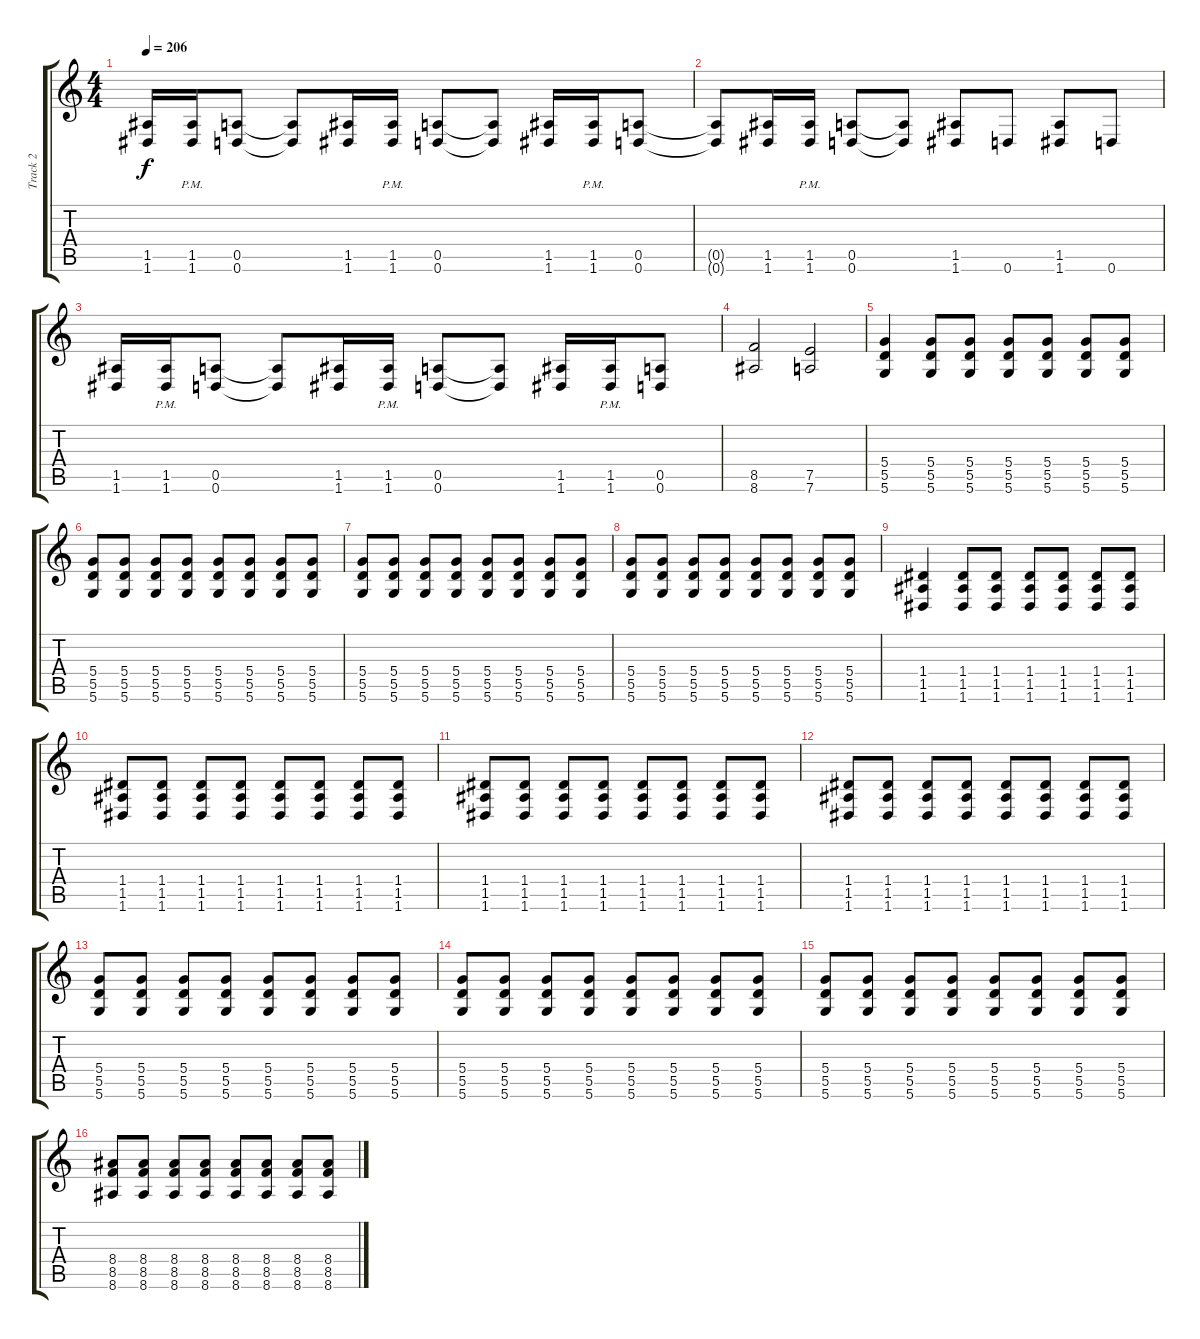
\track ("Track 2" "Track 2") {instrument distortionguitar}
\staff {score tabs}
\tuning (D4 B3 G3 D3 A2 D2) {hide}
\ts (4 4)
\tempo 206
\clef g2
\ks c
(1.5 1.6).16{dy f} (1.5{pm} 1.6{pm}).16 (0.5 0.6).8 (0.5{t} 0.6{t}).8 (1.5 1.6).16 (1.5{pm} 1.6{pm}).16 (0.5 0.6).8 (0.5{t} 0.6{t}).8 (1.5 1.6).16 (1.5{pm} 1.6{pm}).16 (0.5 0.6).8 |
(0.5{t} 0.6{t}).8 (1.5 1.6).16 (1.5{pm} 1.6{pm}).16 (0.5 0.6).8 (0.5{t} 0.6{t}).8 (1.5 1.6).8 0.6.8 (1.5 1.6).8 0.6.8 |
(1.5 1.6).16 (1.5{pm} 1.6{pm}).16 (0.5 0.6).8 (0.5{t} 0.6{t}).8 (1.5 1.6).16 (1.5{pm} 1.6{pm}).16 (0.5 0.6).8 (0.5{t} 0.6{t}).8 (1.5 1.6).16 (1.5{pm} 1.6{pm}).16 (0.5 0.6).8 |
(8.5 8.6).2 (7.5 7.6).2 |
(5.4 5.5 5.6).4 (5.4 5.5 5.6).8 (5.4 5.5 5.6).8 (5.4 5.5 5.6).8 (5.4 5.5 5.6).8 (5.4 5.5 5.6).8 (5.4 5.5 5.6).8 |
(5.4 5.5 5.6).8 (5.4 5.5 5.6).8 (5.4 5.5 5.6).8 (5.4 5.5 5.6).8 (5.4 5.5 5.6).8 (5.4 5.5 5.6).8 (5.4 5.5 5.6).8 (5.4 5.5 5.6).8 |
(5.4 5.5 5.6).8 (5.4 5.5 5.6).8 (5.4 5.5 5.6).8 (5.4 5.5 5.6).8 (5.4 5.5 5.6).8 (5.4 5.5 5.6).8 (5.4 5.5 5.6).8 (5.4 5.5 5.6).8 |
(5.4 5.5 5.6).8 (5.4 5.5 5.6).8 (5.4 5.5 5.6).8 (5.4 5.5 5.6).8 (5.4 5.5 5.6).8 (5.4 5.5 5.6).8 (5.4 5.5 5.6).8 (5.4 5.5 5.6).8 |
(1.4 1.5 1.6).4 (1.4 1.5 1.6).8 (1.4 1.5 1.6).8 (1.4 1.5 1.6).8 (1.4 1.5 1.6).8 (1.4 1.5 1.6).8 (1.4 1.5 1.6).8 |
(1.4 1.5 1.6).8 (1.4 1.5 1.6).8 (1.4 1.5 1.6).8 (1.4 1.5 1.6).8 (1.4 1.5 1.6).8 (1.4 1.5 1.6).8 (1.4 1.5 1.6).8 (1.4 1.5 1.6).8 |
(1.4 1.5 1.6).8 (1.4 1.5 1.6).8 (1.4 1.5 1.6).8 (1.4 1.5 1.6).8 (1.4 1.5 1.6).8 (1.4 1.5 1.6).8 (1.4 1.5 1.6).8 (1.4 1.5 1.6).8 |
(1.4 1.5 1.6).8 (1.4 1.5 1.6).8 (1.4 1.5 1.6).8 (1.4 1.5 1.6).8 (1.4 1.5 1.6).8 (1.4 1.5 1.6).8 (1.4 1.5 1.6).8 (1.4 1.5 1.6).8 |
(5.4 5.5 5.6).8 (5.4 5.5 5.6).8 (5.4 5.5 5.6).8 (5.4 5.5 5.6).8 (5.4 5.5 5.6).8 (5.4 5.5 5.6).8 (5.4 5.5 5.6).8 (5.4 5.5 5.6).8 |
(5.4 5.5 5.6).8 (5.4 5.5 5.6).8 (5.4 5.5 5.6).8 (5.4 5.5 5.6).8 (5.4 5.5 5.6).8 (5.4 5.5 5.6).8 (5.4 5.5 5.6).8 (5.4 5.5 5.6).8 |
(5.4 5.5 5.6).8 (5.4 5.5 5.6).8 (5.4 5.5 5.6).8 (5.4 5.5 5.6).8 (5.4 5.5 5.6).8 (5.4 5.5 5.6).8 (5.4 5.5 5.6).8 (5.4 5.5 5.6).8 |
(8.4 8.5 8.6).8 (8.4 8.5 8.6).8 (8.4 8.5 8.6).8 (8.4 8.5 8.6).8 (8.4 8.5 8.6).8 (8.4 8.5 8.6).8 (8.4 8.5 8.6).8 (8.4 8.5 8.6).8
